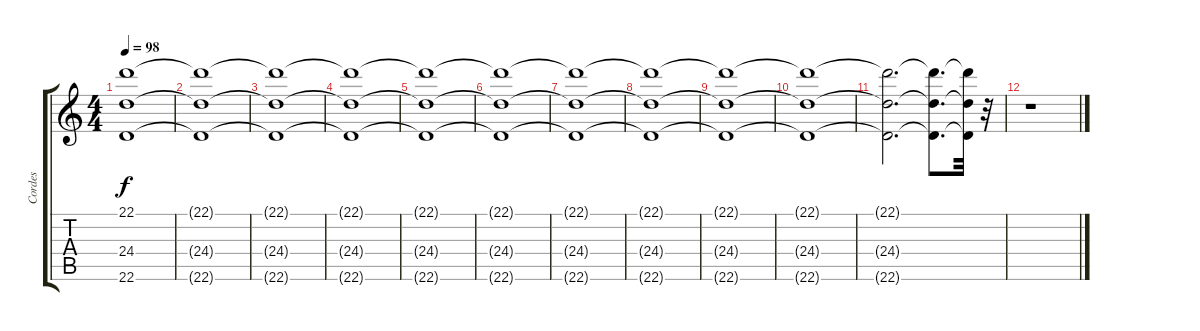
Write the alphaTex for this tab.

\track ("Cordes" "Cordes") {instrument stringensemble2}
\staff {score tabs}
\tuning (E4 B3 G3 D3 A2 E2) {hide}
\ts (4 4)
\tempo 98
\clef g2
\ks c
(22.1{t} 24.4{t} 22.6{t}).1{dy f} |
(22.1{t} 24.4{t} 22.6{t}).1 |
(22.1{t} 24.4{t} 22.6{t}).1 |
(22.1{t} 24.4{t} 22.6{t}).1 |
(22.1{t} 24.4{t} 22.6{t}).1 |
(22.1{t} 24.4{t} 22.6{t}).1 |
(22.1{t} 24.4{t} 22.6{t}).1 |
(22.1{t} 24.4{t} 22.6{t}).1 |
(22.1{t} 24.4{t} 22.6{t}).1 |
(22.1{t} 24.4{t} 22.6{t}).1 |
(22.1{t} 24.4{t} 22.6{t}).2{d} (22.1{t} 24.4{t} 22.6{t}).8{d} (22.1{t} 24.4{t} 22.6{t}).32 r.32 |
r.1
